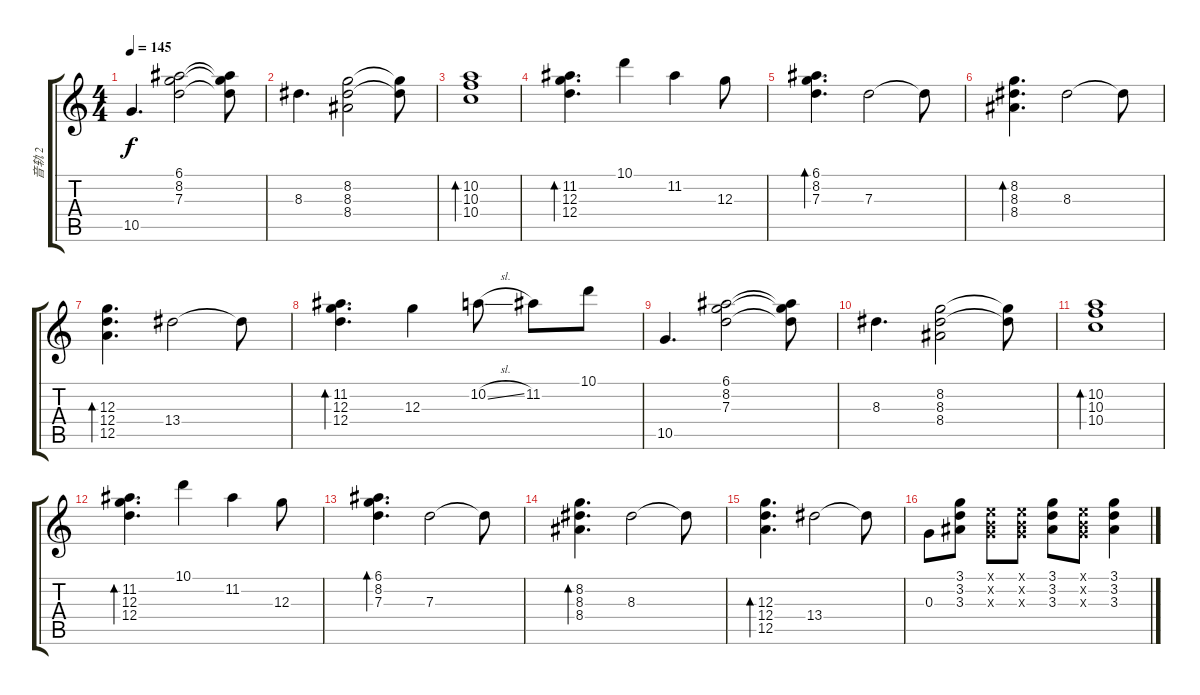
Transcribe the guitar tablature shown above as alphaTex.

\track ("音轨 2" "音轨 2") {instrument electricguitarmuted}
\staff {score tabs}
\tuning (E4 B3 G3 D3 A2 E2) {hide}
\ts (4 4)
\tempo 145
\clef g2
\ks c
10.5.4{d dy f} (6.1 8.2 7.3).2 (6.1{t} 8.2{t} 7.3{t}).8 |
8.3.4{d} (8.2 8.3 8.4).2 (8.2{t} 8.3{t}).8 |
(10.2 10.3 10.4).1{bd 480} |
(11.2 12.3 12.4).4{d bd 480} 10.1.4 11.2.4 12.3.8 |
(6.1 8.2 7.3).4{d bd 480} 7.3.2 7.3{t}.8 |
(8.2 8.3 8.4).4{d bd 480} 8.3.2 8.3{t}.8 |
(12.3 12.4 12.5).4{d bd 240} 13.4.2 13.4{t}.8 |
(11.2 12.3 12.4).4{d bd 240} 12.3.4 10.2{sl}.8 11.2.8 10.1.8 |
10.5.4{d} (6.1 8.2 7.3).2 (6.1{t} 8.2{t} 7.3{t}).8 |
8.3.4{d} (8.2 8.3 8.4).2 (8.2{t} 8.3{t}).8 |
(10.2 10.3 10.4).1{bd 480} |
(11.2 12.3 12.4).4{d bd 480} 10.1.4 11.2.4 12.3.8 |
(6.1 8.2 7.3).4{d bd 480} 7.3.2 7.3{t}.8 |
(8.2 8.3 8.4).4{d bd 480} 8.3.2 8.3{t}.8 |
(12.3 12.4 12.5).4{d bd 240} 13.4.2 13.4{t}.8 |
0.3.8 (3.1 3.2 3.3).8 (0.1{x} 0.2{x} 0.3{x}).8 (0.1{x} 0.2{x} 0.3{x}).8 (3.1 3.2 3.3).8 (0.1{x} 0.2{x} 0.3{x}).8 (3.1 3.2 3.3).4
